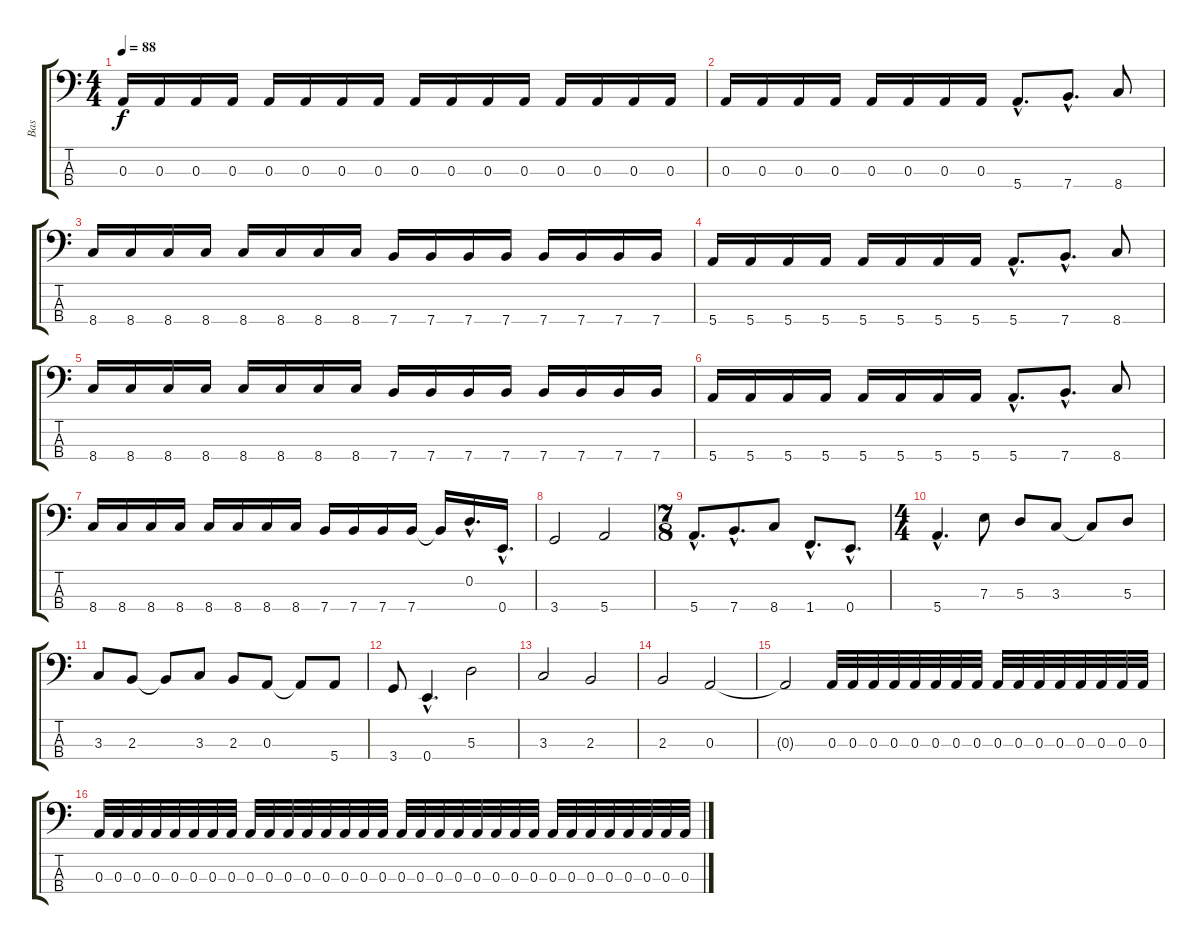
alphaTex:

\track ("Bas" "Bas") {instrument electricbassfinger}
\staff {score tabs}
\tuning (G2 D2 A1 E1) {hide}
\ts (4 4)
\tempo 88
\clef f4
\ks c
0.3.16{dy f} 0.3.16 0.3.16 0.3.16 0.3.16 0.3.16 0.3.16 0.3.16 0.3.16 0.3.16 0.3.16 0.3.16 0.3.16 0.3.16 0.3.16 0.3.16 |
0.3.16 0.3.16 0.3.16 0.3.16 0.3.16 0.3.16 0.3.16 0.3.16 5.4{hac}.8{d} 7.4{hac}.8{d} 8.4.8 |
8.4.16 8.4.16 8.4.16 8.4.16 8.4.16 8.4.16 8.4.16 8.4.16 7.4.16 7.4.16 7.4.16 7.4.16 7.4.16 7.4.16 7.4.16 7.4.16 |
5.4.16 5.4.16 5.4.16 5.4.16 5.4.16 5.4.16 5.4.16 5.4.16 5.4{hac}.8{d} 7.4{hac}.8{d} 8.4.8 |
8.4.16 8.4.16 8.4.16 8.4.16 8.4.16 8.4.16 8.4.16 8.4.16 7.4.16 7.4.16 7.4.16 7.4.16 7.4.16 7.4.16 7.4.16 7.4.16 |
5.4.16 5.4.16 5.4.16 5.4.16 5.4.16 5.4.16 5.4.16 5.4.16 5.4{hac}.8{d} 7.4{hac}.8{d} 8.4.8 |
8.4.16 8.4.16 8.4.16 8.4.16 8.4.16 8.4.16 8.4.16 8.4.16 7.4.16 7.4.16 7.4.16 7.4.16 7.4{t}.16 0.2{hac}.16{d} 0.4{hac}.16{d} |
3.4.2 5.4.2 |
\ts (7 8)
5.4{hac}.8{d} 7.4{hac}.8{d} 8.4.8 1.4{hac}.8{d} 0.4{hac}.8{d} |
\ts (4 4)
5.4{hac}.4{d} 7.3.8 5.3.8 3.3.8 3.3{t}.8 5.3.8 |
3.3.8 2.3.8 2.3{t}.8 3.3.8 2.3.8 0.3.8 0.3{t}.8 5.4.8 |
3.4.8 0.4{hac}.4{d} 5.3.2 |
3.3.2 2.3.2 |
2.3.2 0.3.2 |
0.3{t}.2 0.3.32 0.3.32 0.3.32 0.3.32 0.3.32 0.3.32 0.3.32 0.3.32 0.3.32 0.3.32 0.3.32 0.3.32 0.3.32 0.3.32 0.3.32 0.3.32 |
0.3.32 0.3.32 0.3.32 0.3.32 0.3.32 0.3.32 0.3.32 0.3.32 0.3.32 0.3.32 0.3.32 0.3.32 0.3.32 0.3.32 0.3.32 0.3.32 0.3.32 0.3.32 0.3.32 0.3.32 0.3.32 0.3.32 0.3.32 0.3.32 0.3.32 0.3.32 0.3.32 0.3.32 0.3.32 0.3.32 0.3.32 0.3.32
